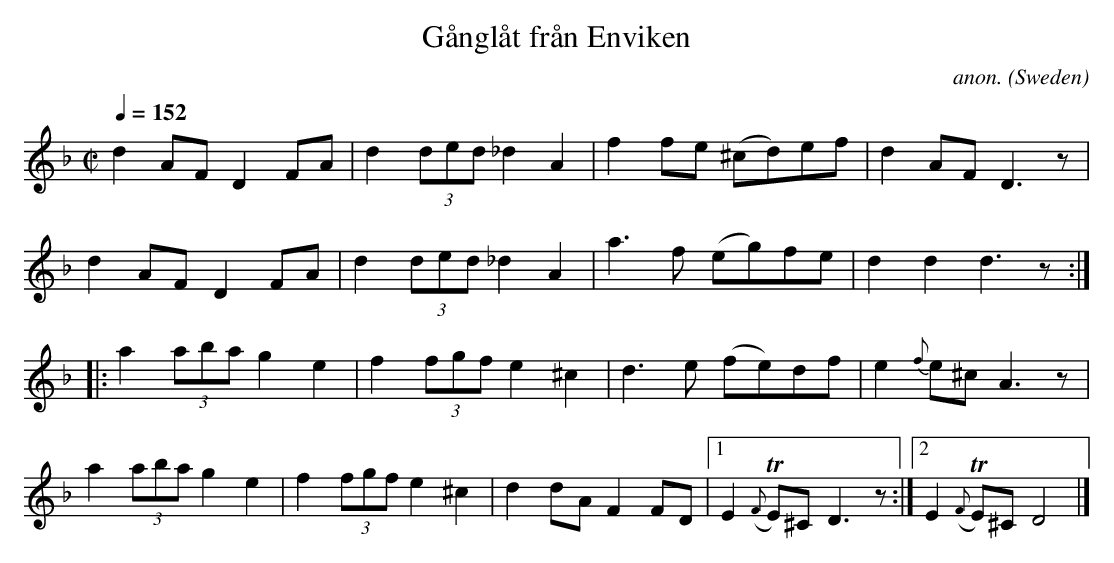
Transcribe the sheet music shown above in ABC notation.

X:1
T:G\aangl\aat fr\aan Enviken
C:anon.
O:Sweden
V:1 Program 1 110
M:Tn = (3n/o/n/
M:C|
L:1/8
Q:1/4=152
K:Dm
d2AFD2FA|d2(3ded_d2A2|f2fe (^cd)ef|d2AFD3 z|
d2AFD2FA|d2(3ded_d2A2|a3f (eg)fe|d2d2d3 z:|
|:a2(3abag2e2|f2(3fgfe2^c2|d3e (fe)df|e2 {f}e^c A3 z|
a2(3abag2e2|f2(3fgfe2^c2|d2 dA F2 FD|[1E2 ({F}TE)^C D3 z:|[2E2 ({F}TE)^C D4|]
